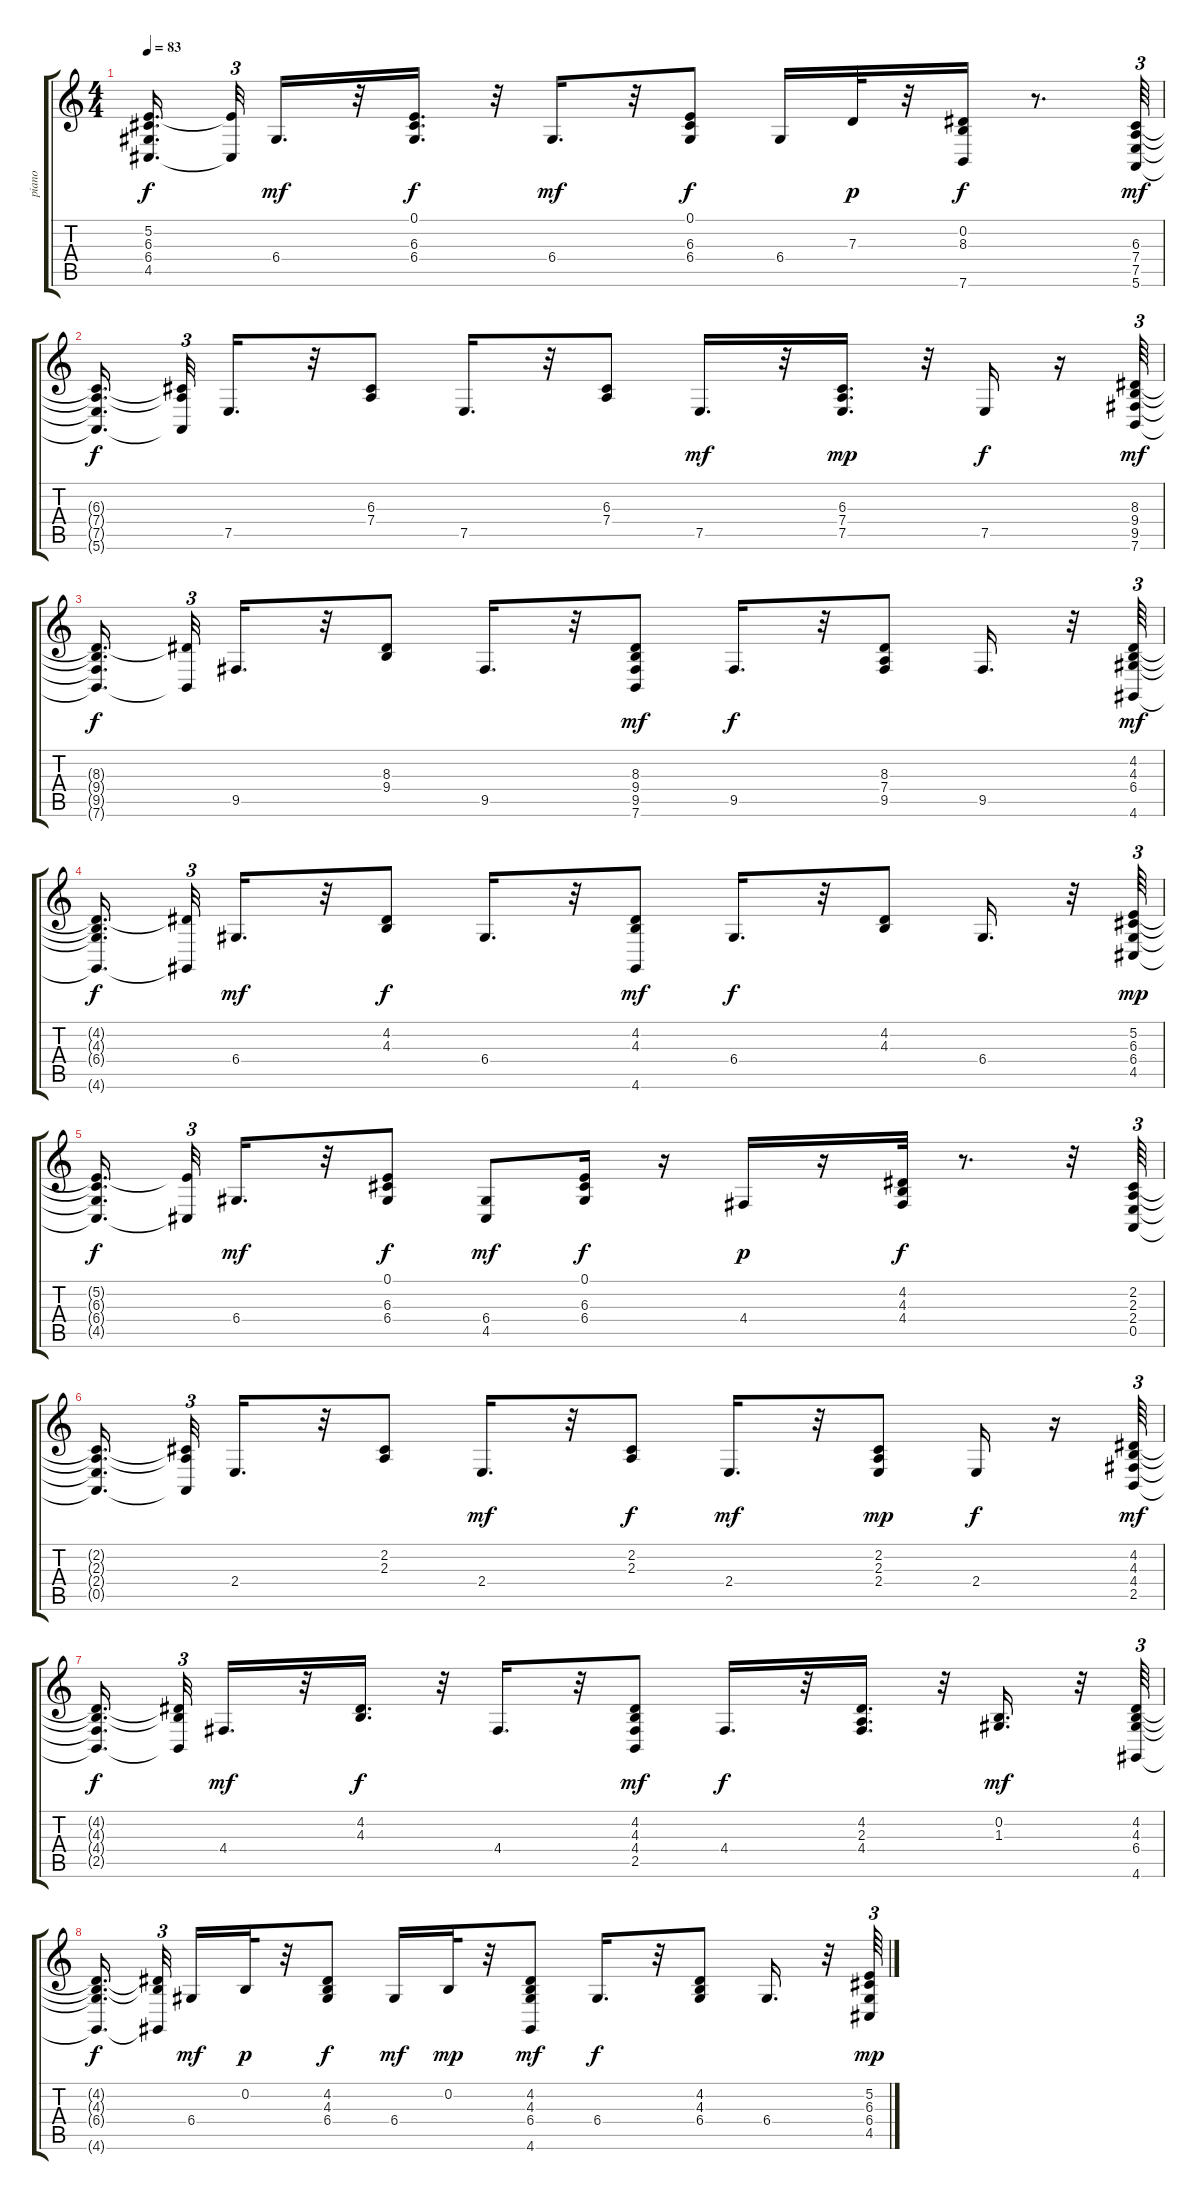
\track ("piano" "piano") {instrument acousticgrandpiano}
\staff {score tabs}
\tuning (E4 B3 G3 D3 A2 E2) {hide}
\ts (4 4)
\tempo 83
\clef g2
\ks c
(5.2{t} 6.3{t} 6.4{t} 4.5{t}).16{d dy f beam splitsecondary} (5.2{t} 4.5{t}).32{tu (3 2)} 6.4.16{d dy mf} r.32 (0.1 6.3 6.4).16{d dy f} r.32 6.4.16{d dy mf} r.32 (0.1 6.3 6.4).8{dy f} 6.4.16 7.3.32{dy p} r.32 (0.2 8.3 7.6).16{dy f} r.8{d} (6.3 7.4 7.5 5.6).64{tu (3 2) dy mf} |
(6.3{t} 7.4{t} 7.5{t} 5.6{t}).16{d dy f beam splitsecondary} (6.3{t} 7.4{t} 5.6{t}).32{tu (3 2)} 7.5.16{d} r.32 (6.3 7.4).8 7.5.16{d} r.32 (6.3 7.4).8 7.5.16{d dy mf} r.32 (6.3 7.4 7.5).16{d dy mp} r.32 7.5.16{dy f} r.16 (8.3 9.4 9.5 7.6).64{tu (3 2) dy mf} |
(8.3{t} 9.4{t} 9.5{t} 7.6{t}).16{d dy f beam splitsecondary} (8.3{t} 7.6{t}).32{tu (3 2)} 9.5.16{d} r.32 (8.3 9.4).8 9.5.16{d} r.32 (8.3 9.4 9.5 7.6).8{dy mf} 9.5.16{d dy f} r.32 (8.3 7.4 9.5).8 9.5.16{d} r.32 (4.2 4.3 6.4 4.6).64{tu (3 2) dy mf} |
(4.2{t} 4.3{t} 6.4{t} 4.6{t}).16{d dy f beam splitsecondary} (4.2{t} 4.6{t}).32{tu (3 2)} 6.4.16{d dy mf} r.32 (4.2 4.3).8{dy f} 6.4.16{d} r.32 (4.2 4.3 4.6).8{dy mf} 6.4.16{d dy f} r.32 (4.2 4.3).8 6.4.16{d} r.32 (5.2 6.3 6.4 4.5).64{tu (3 2) dy mp} |
(5.2{t} 6.3{t} 6.4{t} 4.5{t}).16{d dy f beam splitsecondary} (5.2{t} 4.5{t}).32{tu (3 2)} 6.4.16{d dy mf} r.32 (0.1 6.3 6.4).8{dy f} (6.4 4.5).8{dy mf} (0.1 6.3 6.4).16{dy f} r.16 4.4.16{dy p} r.16 (4.2 4.3 4.4).32{dy f} r.8{d} r.32 (2.2 2.3 2.4 0.5).64{tu (3 2)} |
(2.2{t} 2.3{t} 2.4{t} 0.5{t}).16{d beam splitsecondary} (2.2{t} 2.3{t} 0.5{t}).32{tu (3 2)} 2.4.16{d} r.32 (2.2 2.3).8 2.4.16{d dy mf} r.32 (2.2 2.3).8{dy f} 2.4.16{d dy mf} r.32 (2.2 2.3 2.4).8{dy mp} 2.4.16{dy f} r.16 (4.2 4.3 4.4 2.5).64{tu (3 2) dy mf} |
(4.2{t} 4.3{t} 4.4{t} 2.5{t}).16{d dy f beam splitsecondary} (4.2{t} 4.3{t} 2.5{t}).32{tu (3 2)} 4.4.16{d dy mf} r.32 (4.2 4.3).16{d dy f} r.32 4.4.16{d} r.32 (4.2 4.3 4.4 2.5).8{dy mf} 4.4.16{d dy f} r.32 (4.2 2.3 4.4).16{d} r.32 (0.2 1.3).16{d dy mf} r.32 (4.2 4.3 6.4 4.6).64{tu (3 2)} |
(4.2{t} 4.3{t} 6.4{t} 4.6{t}).16{d dy f beam splitsecondary} (4.2{t} 4.3{t} 4.6{t}).32{tu (3 2) beam splitsecondary} 6.4.16{dy mf} 0.2.32{dy p} r.32 (4.2 4.3 6.4).8{dy f} 6.4.16{dy mf} 0.2.32{dy mp} r.32 (4.2 4.3 6.4 4.6).8{dy mf} 6.4.16{d dy f} r.32 (4.2 4.3 6.4).8 6.4.16{d} r.32 (5.2 6.3 6.4 4.5).64{tu (3 2) dy mp}
